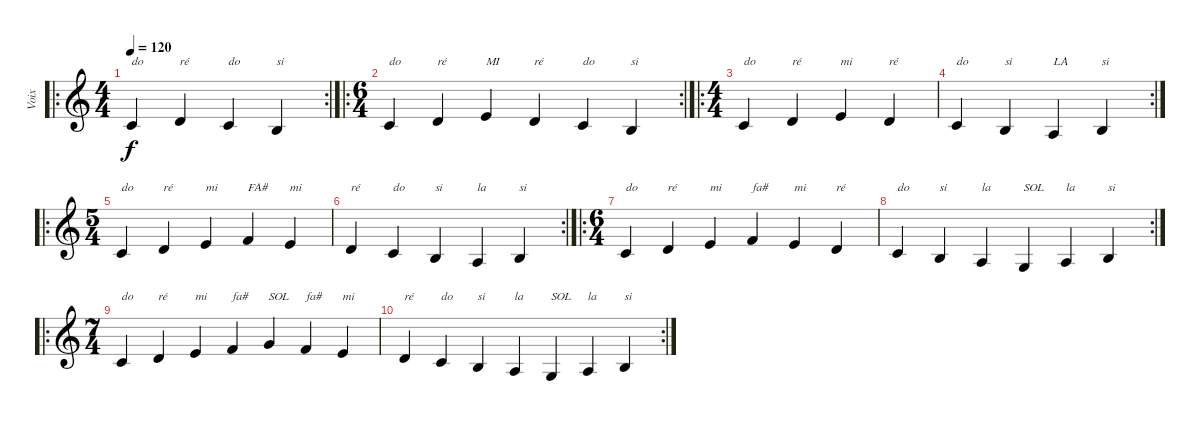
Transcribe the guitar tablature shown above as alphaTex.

\track ("Voix" "Voix") {instrument acousticguitarsteel}
\staff {score}
\tuning (E4 B3 G3 D3 A2 E2) {hide}
\ro
\rc 2
\ts (4 4)
\tempo 120
\clef g2
\ks c
3.5.4{txt "do" dy f instrument acousticguitarsteel} 0.4.4{txt "ré"} 3.5.4{txt "do"} 2.5.4{txt "si"} |
\ro
\rc 2
\ts (6 4)
3.5.4{txt "do"} 0.4.4{txt "ré"} 2.4.4{txt "MI"} 0.4.4{txt "ré"} 3.5.4{txt "do"} 2.5.4{txt "si"} |
\ro
\ts (4 4)
3.5.4{txt "do"} 0.4.4{txt "ré"} 2.4.4{txt "mi"} 0.4.4{txt "ré"} |
\rc 2
3.5.4{txt "do"} 2.5.4{txt "si"} 0.5.4{txt "LA"} 2.5.4{txt "si"} |
\ro
\ts (5 4)
3.5.4{txt "do"} 0.4.4{txt "ré"} 2.4.4{txt "mi"} 3.4.4{txt "FA#"} 2.4.4{txt "mi"} |
\rc 2
0.4.4{txt "ré"} 3.5.4{txt "do"} 2.5.4{txt "si"} 0.5.4{txt "la"} 2.5.4{txt "si"} |
\ro
\ts (6 4)
3.5.4{txt "do"} 0.4.4{txt "ré"} 2.4.4{txt "mi"} 8.5.4{txt "fa#"} 2.4.4{txt "mi"} 0.4.4{txt "ré"} |
\rc 2
3.5.4{txt "do"} 2.5.4{txt "si"} 0.5.4{txt "la"} 3.6.4{txt "SOL"} 0.5.4{txt "la"} 2.5.4{txt "si"} |
\ro
\ts (7 4)
3.5.4{txt "do"} 0.4.4{txt "ré"} 2.4.4{txt "mi"} 3.4.4{txt "fa#"} 0.3.4{txt "SOL"} 3.4.4{txt "fa#"} 2.4.4{txt "mi"} |
\rc 2
0.4.4{txt "ré"} 3.5.4{txt "do"} 2.5.4{txt "si"} 0.5.4{txt "la"} 3.6.4{txt "SOL"} 0.5.4{txt "la"} 2.5.4{txt "si"}
